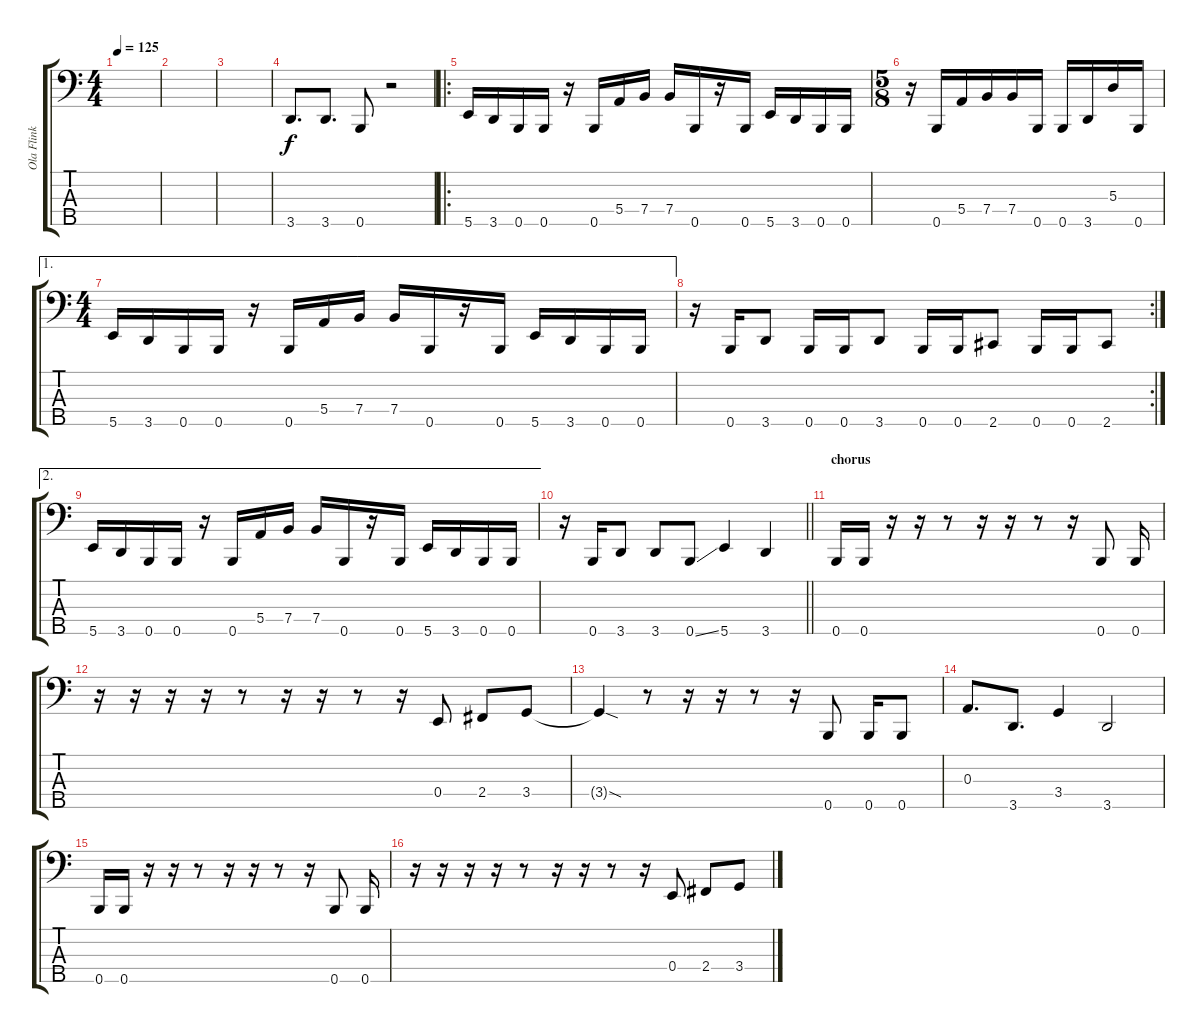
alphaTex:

\track ("Ola Flink" "Ola Flink") {instrument electricbasspick}
\staff {score tabs}
\tuning (G2 D2 A1 E1 B0) {hide}
\ts (4 4)
\tempo 125
\clef f4
\ks c
|
|
|
3.5.8{d} 3.5.8{d} 0.5.8 r.2 |
\ro
5.5.16 3.5.16 0.5.16 0.5.16 r.16 0.5.16 5.4.16 7.4.16 7.4.16 0.5.16 r.16 0.5.16 5.5.16 3.5.16 0.5.16 0.5.16 |
\ts (5 8)
r.16 0.5.16 5.4.16 7.4.16 7.4.16 0.5.16 0.5.16 3.5.16 5.3.16 0.5.16 |
\ae 1
\ts (4 4)
5.5.16 3.5.16 0.5.16 0.5.16 r.16 0.5.16 5.4.16 7.4.16 7.4.16 0.5.16 r.16 0.5.16 5.5.16 3.5.16 0.5.16 0.5.16 |
\rc 2
r.16 0.5.16 3.5.8 0.5.16 0.5.16 3.5.8 0.5.16 0.5.16 2.5.8 0.5.16 0.5.16 2.5.8 |
\ae 2
5.5.16 3.5.16 0.5.16 0.5.16 r.16 0.5.16 5.4.16 7.4.16 7.4.16 0.5.16 r.16 0.5.16 5.5.16 3.5.16 0.5.16 0.5.16 |
\barLineRight lightlight
r.16 0.5.16 3.5.8 3.5.8 0.5{ss}.8 5.5.4 3.5.4 |
\section ("" "chorus")
0.5.16 0.5.16 r.16 r.16 r.8 r.16 r.16 r.8 r.16 0.5.8 0.5.16 |
r.16 r.16 r.16 r.16 r.8 r.16 r.16 r.8 r.16 0.4.8 2.4.8 3.4.8 |
3.4{sod t}.4 r.8 r.16 r.16 r.8 r.16 0.5.8 0.5.16 0.5.8 |
0.3.8{d} 3.5.8{d} 3.4.4 3.5.2 |
0.5.16 0.5.16 r.16 r.16 r.8 r.16 r.16 r.8 r.16 0.5.8 0.5.16 |
r.16 r.16 r.16 r.16 r.8 r.16 r.16 r.8 r.16 0.4.8 2.4.8 3.4.8
